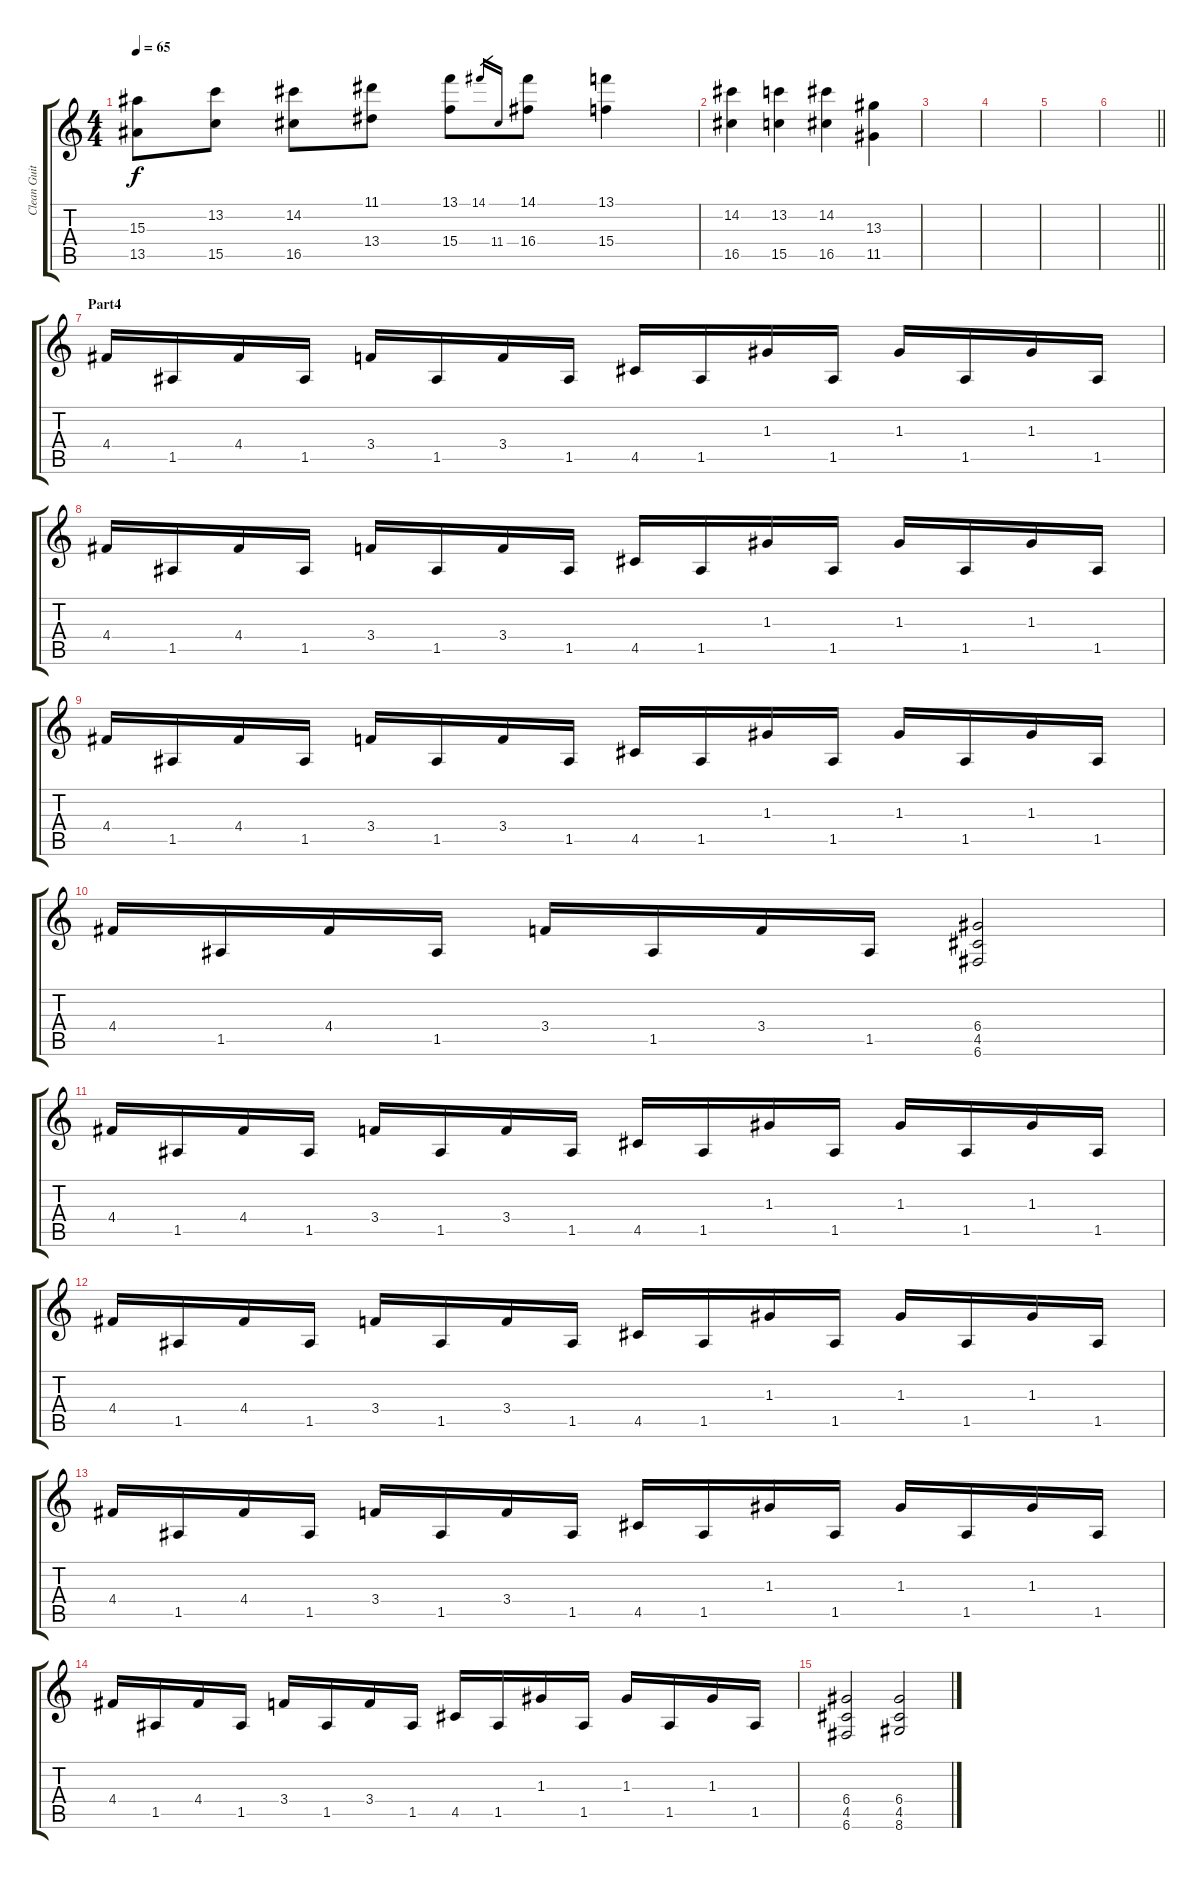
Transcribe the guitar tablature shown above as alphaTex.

\track ("Clean Guitar" "Clean Guit") {instrument electricguitarjazz}
\staff {score tabs}
\tuning (E4 B3 G3 D3 A2 C2) {hide}
\ts (4 4)
\tempo 65
\clef g2
\ks c
(15.3 13.5).8{dy f} (13.2 15.5).8 (14.2 16.5).8 (11.1 13.4).8 (13.1 15.4).8 14.1.16{gr} 11.4.16{gr} (14.1 16.4).8 (13.1 15.4).4 |
(14.2 16.5).4 (13.2 15.5).4 (14.2 16.5).4 (13.3 11.5).4 |
|
|
|
\barLineRight lightlight
|
\section ("" "Part4")
4.4.16 1.5.16 4.4.16 1.5.16 3.4.16 1.5.16 3.4.16 1.5.16 4.5.16 1.5.16 1.3.16 1.5.16 1.3.16 1.5.16 1.3.16 1.5.16 |
4.4.16 1.5.16 4.4.16 1.5.16 3.4.16 1.5.16 3.4.16 1.5.16 4.5.16 1.5.16 1.3.16 1.5.16 1.3.16 1.5.16 1.3.16 1.5.16 |
4.4.16 1.5.16 4.4.16 1.5.16 3.4.16 1.5.16 3.4.16 1.5.16 4.5.16 1.5.16 1.3.16 1.5.16 1.3.16 1.5.16 1.3.16 1.5.16 |
4.4.16 1.5.16 4.4.16 1.5.16 3.4.16 1.5.16 3.4.16 1.5.16 (6.4 4.5 6.6).2 |
4.4.16 1.5.16 4.4.16 1.5.16 3.4.16 1.5.16 3.4.16 1.5.16 4.5.16 1.5.16 1.3.16 1.5.16 1.3.16 1.5.16 1.3.16 1.5.16 |
4.4.16 1.5.16 4.4.16 1.5.16 3.4.16 1.5.16 3.4.16 1.5.16 4.5.16 1.5.16 1.3.16 1.5.16 1.3.16 1.5.16 1.3.16 1.5.16 |
4.4.16 1.5.16 4.4.16 1.5.16 3.4.16 1.5.16 3.4.16 1.5.16 4.5.16 1.5.16 1.3.16 1.5.16 1.3.16 1.5.16 1.3.16 1.5.16 |
4.4.16 1.5.16 4.4.16 1.5.16 3.4.16 1.5.16 3.4.16 1.5.16 4.5.16 1.5.16 1.3.16 1.5.16 1.3.16 1.5.16 1.3.16 1.5.16 |
(6.4 4.5 6.6).2 (6.4 4.5 8.6).2
